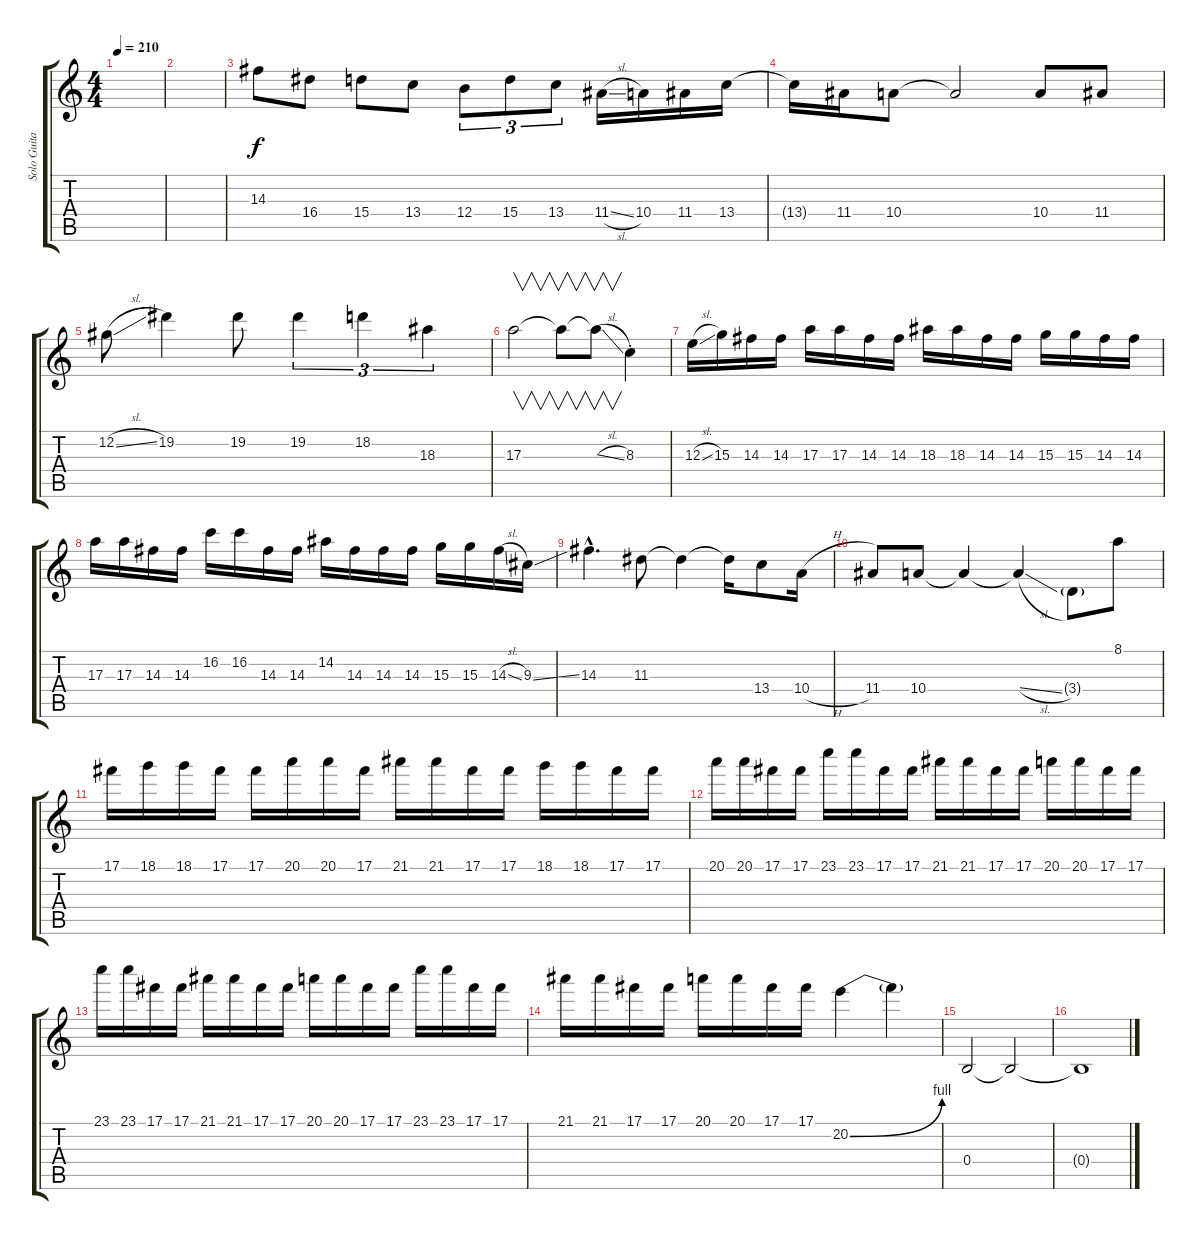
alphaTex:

\track ("Solo Guitar" "Solo Guita") {instrument distortionguitar}
\staff {score tabs}
\tuning (Db4 Ab3 E3 B2 Gb2 Db2) {hide}
\ts (4 4)
\tempo 210
\clef g2
\ks c
|
|
14.3.8 16.4.8 15.4.8 13.4.8 12.4.8{tu (3 2)} 15.4.8{tu (3 2)} 13.4.8{tu (3 2)} 11.4{sl}.16 10.4.16 11.4.16 13.4.16 |
13.4{t}.16 11.4.16 10.4.8 10.4{t}.2 10.4.8 11.4.8 |
12.2{sl}.8 19.2.4 19.2.8 19.2.4{tu (3 2)} 18.2.4{tu (3 2)} 18.3.4{tu (3 2)} |
17.3.2{v} 17.3{t}.8{v} 17.3{sl t}.8{v} 8.3{st}.4 |
12.3{sl}.16 15.3.16 14.3.16 14.3.16 17.3.16 17.3.16 14.3.16 14.3.16 18.3.16 18.3.16 14.3.16 14.3.16 15.3.16 15.3.16 14.3.16 14.3.16 |
17.3.16 17.3.16 14.3.16 14.3.16 16.2.16 16.2.16 14.3.16 14.3.16 14.2.16 14.3.16 14.3.16 14.3.16 15.3.16 15.3.16 14.3{sl}.16 9.3{ss}.16 |
14.3{hac}.4{d} 11.3.8 11.3{t}.4 11.3{t}.16 13.4.8 10.4{h}.16 |
11.4.8 10.4.8 10.4{t}.4 10.4{sl t}.4 3.4{g}.8 8.1.8 |
17.1.16 18.1.16 18.1.16 17.1.16 17.1.16 20.1.16 20.1.16 17.1.16 21.1.16 21.1.16 17.1.16 17.1.16 18.1.16 18.1.16 17.1.16 17.1.16 |
20.1.16 20.1.16 17.1.16 17.1.16 23.1.16 23.1.16 17.1.16 17.1.16 21.1.16 21.1.16 17.1.16 17.1.16 20.1.16 20.1.16 17.1.16 17.1.16 |
23.1.16 23.1.16 17.1.16 17.1.16 21.1.16 21.1.16 17.1.16 17.1.16 20.1.16 20.1.16 17.1.16 17.1.16 23.1.16 23.1.16 17.1.16 17.1.16 |
21.1.16 21.1.16 17.1.16 17.1.16 20.1.16 20.1.16 17.1.16 17.1.16 20.2{be (bend 0 0 60 4)}.4 20.2{t}.4 |
0.4.2 0.4{t}.2 |
0.4{t}.1
